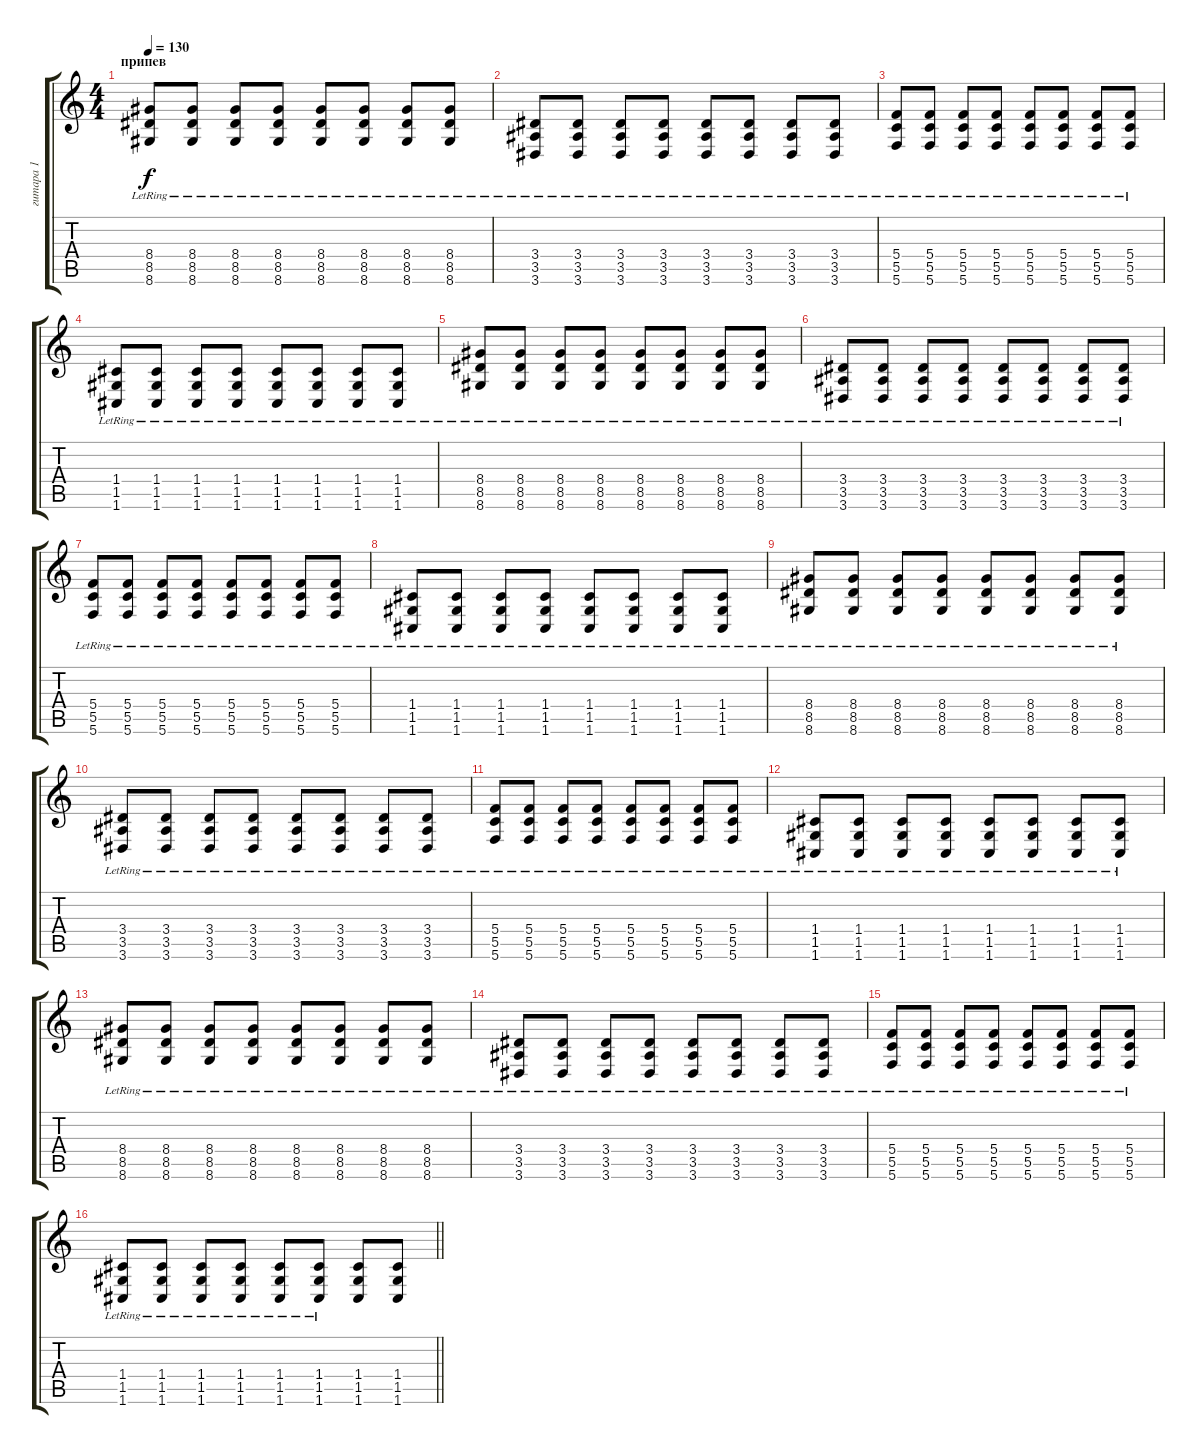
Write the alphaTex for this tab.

\track ("гитара 1" "гитара 1") {instrument overdrivenguitar}
\staff {score tabs}
\tuning (D4 A3 F3 C3 G2 C2) {hide}
\ts (4 4)
\section ("" "припев")
\tempo 130
\clef g2
\ks c
(8.4{lr} 8.5{lr} 8.6{lr}).8{dy f} (8.4{lr} 8.5{lr} 8.6{lr}).8 (8.4{lr} 8.5{lr} 8.6{lr}).8 (8.4{lr} 8.5{lr} 8.6{lr}).8 (8.4{lr} 8.5{lr} 8.6{lr}).8 (8.4{lr} 8.5{lr} 8.6{lr}).8 (8.4{lr} 8.5{lr} 8.6{lr}).8 (8.4{lr} 8.5{lr} 8.6{lr}).8 |
(3.4{lr} 3.5{lr} 3.6{lr}).8 (3.4{lr} 3.5{lr} 3.6{lr}).8 (3.4{lr} 3.5{lr} 3.6{lr}).8 (3.4{lr} 3.5{lr} 3.6{lr}).8 (3.4{lr} 3.5{lr} 3.6{lr}).8 (3.4{lr} 3.5{lr} 3.6{lr}).8 (3.4{lr} 3.5{lr} 3.6{lr}).8 (3.4{lr} 3.5{lr} 3.6{lr}).8 |
(5.4{lr} 5.5{lr} 5.6{lr}).8 (5.4{lr} 5.5{lr} 5.6{lr}).8 (5.4{lr} 5.5{lr} 5.6{lr}).8 (5.4{lr} 5.5{lr} 5.6{lr}).8 (5.4{lr} 5.5{lr} 5.6{lr}).8 (5.4{lr} 5.5{lr} 5.6{lr}).8 (5.4{lr} 5.5{lr} 5.6{lr}).8 (5.4{lr} 5.5{lr} 5.6{lr}).8 |
(1.4{lr} 1.5{lr} 1.6{lr}).8 (1.4{lr} 1.5{lr} 1.6{lr}).8 (1.4{lr} 1.5{lr} 1.6{lr}).8 (1.4{lr} 1.5{lr} 1.6{lr}).8 (1.4{lr} 1.5{lr} 1.6{lr}).8 (1.4{lr} 1.5{lr} 1.6{lr}).8 (1.4{lr} 1.5{lr} 1.6{lr}).8 (1.4{lr} 1.5{lr} 1.6{lr}).8 |
(8.4{lr} 8.5{lr} 8.6{lr}).8 (8.4{lr} 8.5{lr} 8.6{lr}).8 (8.4{lr} 8.5{lr} 8.6{lr}).8 (8.4{lr} 8.5{lr} 8.6{lr}).8 (8.4{lr} 8.5{lr} 8.6{lr}).8 (8.4{lr} 8.5{lr} 8.6{lr}).8 (8.4{lr} 8.5{lr} 8.6{lr}).8 (8.4{lr} 8.5{lr} 8.6{lr}).8 |
(3.4{lr} 3.5{lr} 3.6{lr}).8 (3.4{lr} 3.5{lr} 3.6{lr}).8 (3.4{lr} 3.5{lr} 3.6{lr}).8 (3.4{lr} 3.5{lr} 3.6{lr}).8 (3.4{lr} 3.5{lr} 3.6{lr}).8 (3.4{lr} 3.5{lr} 3.6{lr}).8 (3.4{lr} 3.5{lr} 3.6{lr}).8 (3.4{lr} 3.5{lr} 3.6{lr}).8 |
(5.4{lr} 5.5{lr} 5.6{lr}).8 (5.4{lr} 5.5{lr} 5.6{lr}).8 (5.4{lr} 5.5{lr} 5.6{lr}).8 (5.4{lr} 5.5{lr} 5.6{lr}).8 (5.4{lr} 5.5{lr} 5.6{lr}).8 (5.4{lr} 5.5{lr} 5.6{lr}).8 (5.4{lr} 5.5{lr} 5.6{lr}).8 (5.4{lr} 5.5{lr} 5.6{lr}).8 |
(1.4{lr} 1.5{lr} 1.6{lr}).8 (1.4{lr} 1.5{lr} 1.6{lr}).8 (1.4{lr} 1.5{lr} 1.6{lr}).8 (1.4{lr} 1.5{lr} 1.6{lr}).8 (1.4{lr} 1.5{lr} 1.6{lr}).8 (1.4{lr} 1.5{lr} 1.6{lr}).8 (1.4{lr} 1.5{lr} 1.6{lr}).8 (1.4{lr} 1.5{lr} 1.6{lr}).8 |
(8.4{lr} 8.5{lr} 8.6{lr}).8 (8.4{lr} 8.5{lr} 8.6{lr}).8 (8.4{lr} 8.5{lr} 8.6{lr}).8 (8.4{lr} 8.5{lr} 8.6{lr}).8 (8.4{lr} 8.5{lr} 8.6{lr}).8 (8.4{lr} 8.5{lr} 8.6{lr}).8 (8.4{lr} 8.5{lr} 8.6{lr}).8 (8.4{lr} 8.5{lr} 8.6{lr}).8 |
(3.4{lr} 3.5{lr} 3.6{lr}).8 (3.4{lr} 3.5{lr} 3.6{lr}).8 (3.4{lr} 3.5{lr} 3.6{lr}).8 (3.4{lr} 3.5{lr} 3.6{lr}).8 (3.4{lr} 3.5{lr} 3.6{lr}).8 (3.4{lr} 3.5{lr} 3.6{lr}).8 (3.4{lr} 3.5{lr} 3.6{lr}).8 (3.4{lr} 3.5{lr} 3.6{lr}).8 |
(5.4{lr} 5.5{lr} 5.6{lr}).8 (5.4{lr} 5.5{lr} 5.6{lr}).8 (5.4{lr} 5.5{lr} 5.6{lr}).8 (5.4{lr} 5.5{lr} 5.6{lr}).8 (5.4{lr} 5.5{lr} 5.6{lr}).8 (5.4{lr} 5.5{lr} 5.6{lr}).8 (5.4{lr} 5.5{lr} 5.6{lr}).8 (5.4{lr} 5.5{lr} 5.6{lr}).8 |
(1.4{lr} 1.5{lr} 1.6{lr}).8 (1.4{lr} 1.5{lr} 1.6{lr}).8 (1.4{lr} 1.5{lr} 1.6{lr}).8 (1.4{lr} 1.5{lr} 1.6{lr}).8 (1.4{lr} 1.5{lr} 1.6{lr}).8 (1.4{lr} 1.5{lr} 1.6{lr}).8 (1.4{lr} 1.5{lr} 1.6{lr}).8 (1.4{lr} 1.5{lr} 1.6{lr}).8 |
(8.4{lr} 8.5{lr} 8.6{lr}).8 (8.4{lr} 8.5{lr} 8.6{lr}).8 (8.4{lr} 8.5{lr} 8.6{lr}).8 (8.4{lr} 8.5{lr} 8.6{lr}).8 (8.4{lr} 8.5{lr} 8.6{lr}).8 (8.4{lr} 8.5{lr} 8.6{lr}).8 (8.4{lr} 8.5{lr} 8.6{lr}).8 (8.4{lr} 8.5{lr} 8.6{lr}).8 |
(3.4{lr} 3.5{lr} 3.6{lr}).8 (3.4{lr} 3.5{lr} 3.6{lr}).8 (3.4{lr} 3.5{lr} 3.6{lr}).8 (3.4{lr} 3.5{lr} 3.6{lr}).8 (3.4{lr} 3.5{lr} 3.6{lr}).8 (3.4{lr} 3.5{lr} 3.6{lr}).8 (3.4{lr} 3.5{lr} 3.6{lr}).8 (3.4{lr} 3.5{lr} 3.6{lr}).8 |
(5.4{lr} 5.5{lr} 5.6{lr}).8 (5.4{lr} 5.5{lr} 5.6{lr}).8 (5.4{lr} 5.5{lr} 5.6{lr}).8 (5.4{lr} 5.5{lr} 5.6{lr}).8 (5.4{lr} 5.5{lr} 5.6{lr}).8 (5.4{lr} 5.5{lr} 5.6{lr}).8 (5.4{lr} 5.5{lr} 5.6{lr}).8 (5.4{lr} 5.5{lr} 5.6{lr}).8 |
\barLineRight lightlight
(1.4{lr} 1.5{lr} 1.6{lr}).8 (1.4{lr} 1.5{lr} 1.6{lr}).8 (1.4{lr} 1.5{lr} 1.6{lr}).8 (1.4{lr} 1.5{lr} 1.6{lr}).8 (1.4{lr} 1.5{lr} 1.6{lr}).8 (1.4{lr} 1.5{lr} 1.6{lr}).8 (1.4 1.5 1.6).8 (1.4 1.5 1.6).8
